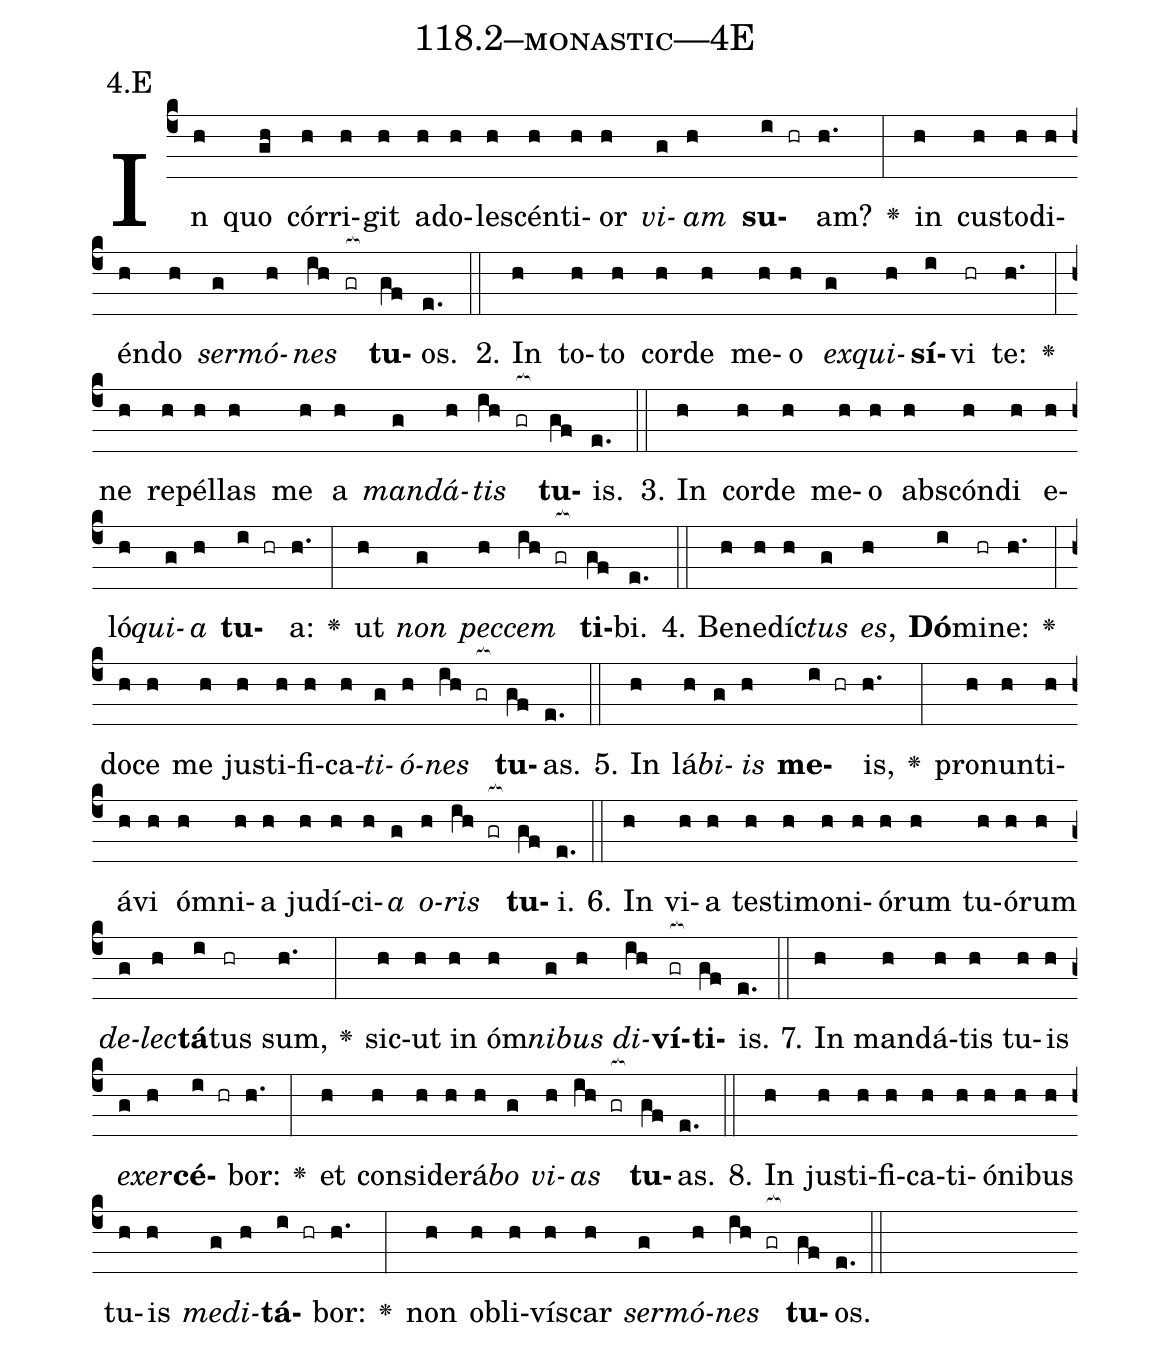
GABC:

name: 118.2--monastic---4E;
annotation: 4.E;
%%
(c4)In(h) quo(gh) cór(h)ri(h)git(h) ad(h)o(h)le(h)scén(h)ti(h)or(h) <i>vi</i>(g)<i>am</i>(h) <b>su</b>(i hr)am?(h.) <v>\greheightstar</v>(:) in(h) cus(h)to(h)di(h)én(h)do(h) <i>ser</i>(g)<i>mó</i>(h)<i>nes</i>(ih gr[ocb:1{]) <b>tu</b>(gf[ocb:0}])os.(e.) (::)
2. In(h) to(h)to(h) cor(h)de(h) me(h)o(h) <i>ex</i>(g)<i>qui</i>(h)<b>sí</b>(i)vi(hr) te:(h.) <v>\greheightstar</v>(:) ne(h) re(h)pél(h)las(h) me(h) a(h) <i>man</i>(g)<i>dá</i>(h)<i>tis</i>(ih gr[ocb:1{]) <b>tu</b>(gf[ocb:0}])is.(e.) (::)
3. In(h) cor(h)de(h) me(h)o(h) abs(h)cón(h)di(h) e(h)ló(h)<i>qui</i>(g)<i>a</i>(h) <b>tu</b>(i hr)a:(h.) <v>\greheightstar</v>(:) ut(h) <i>non</i>(g) <i>pec</i>(h)<i>cem</i>(ih gr[ocb:1{]) <b>ti</b>(gf[ocb:0}])bi.(e.) (::)
4. Be(h)ne(h)díc(h)<i>tus</i>(g) <i>es</i>,(h) <b>Dó</b>(i)mi(hr)ne:(h.) <v>\greheightstar</v>(:) do(h)ce(h) me(h) jus(h)ti(h)fi(h)ca(h)<i>ti</i>(g)<i>ó</i>(h)<i>nes</i>(ih gr[ocb:1{]) <b>tu</b>(gf[ocb:0}])as.(e.) (::)
5. In(h) lá(h)<i>bi</i>(g)<i>is</i>(h) <b>me</b>(i hr)is,(h.) <v>\greheightstar</v>(:) pro(h)nun(h)ti(h)á(h)vi(h) óm(h)ni(h)a(h) ju(h)dí(h)ci(h)<i>a</i>(g) <i>o</i>(h)<i>ris</i>(ih gr[ocb:1{]) <b>tu</b>(gf[ocb:0}])i.(e.) (::)
6. In(h) vi(h)a(h) tes(h)ti(h)mo(h)ni(h)ó(h)rum(h) tu(h)ó(h)rum(h) <i>de</i>(g)<i>lec</i>(h)<b>tá</b>(i)tus(hr) sum,(h.) <v>\greheightstar</v>(:) sic(h)ut(h) in(h) óm(h)<i>ni</i>(g)<i>bus</i>(h) <i>di</i>(ih)<b>ví</b>(gr[ocb:1{])<b>ti</b>(gf[ocb:0}])is.(e.) (::)
7. In(h) man(h)dá(h)tis(h) tu(h)is(h) <i>ex</i>(g)<i>er</i>(h)<b>cé</b>(i hr)bor:(h.) <v>\greheightstar</v>(:) et(h) con(h)si(h)de(h)rá(h)<i>bo</i>(g) <i>vi</i>(h)<i>as</i>(ih gr[ocb:1{]) <b>tu</b>(gf[ocb:0}])as.(e.) (::)
8. In(h) jus(h)ti(h)fi(h)ca(h)ti(h)ó(h)ni(h)bus(h) tu(h)is(h) <i>me</i>(g)<i>di</i>(h)<b>tá</b>(i hr)bor:(h.) <v>\greheightstar</v>(:) non(h) ob(h)li(h)vís(h)car(h) <i>ser</i>(g)<i>mó</i>(h)<i>nes</i>(ih gr[ocb:1{]) <b>tu</b>(gf[ocb:0}])os.(e.) (::)
